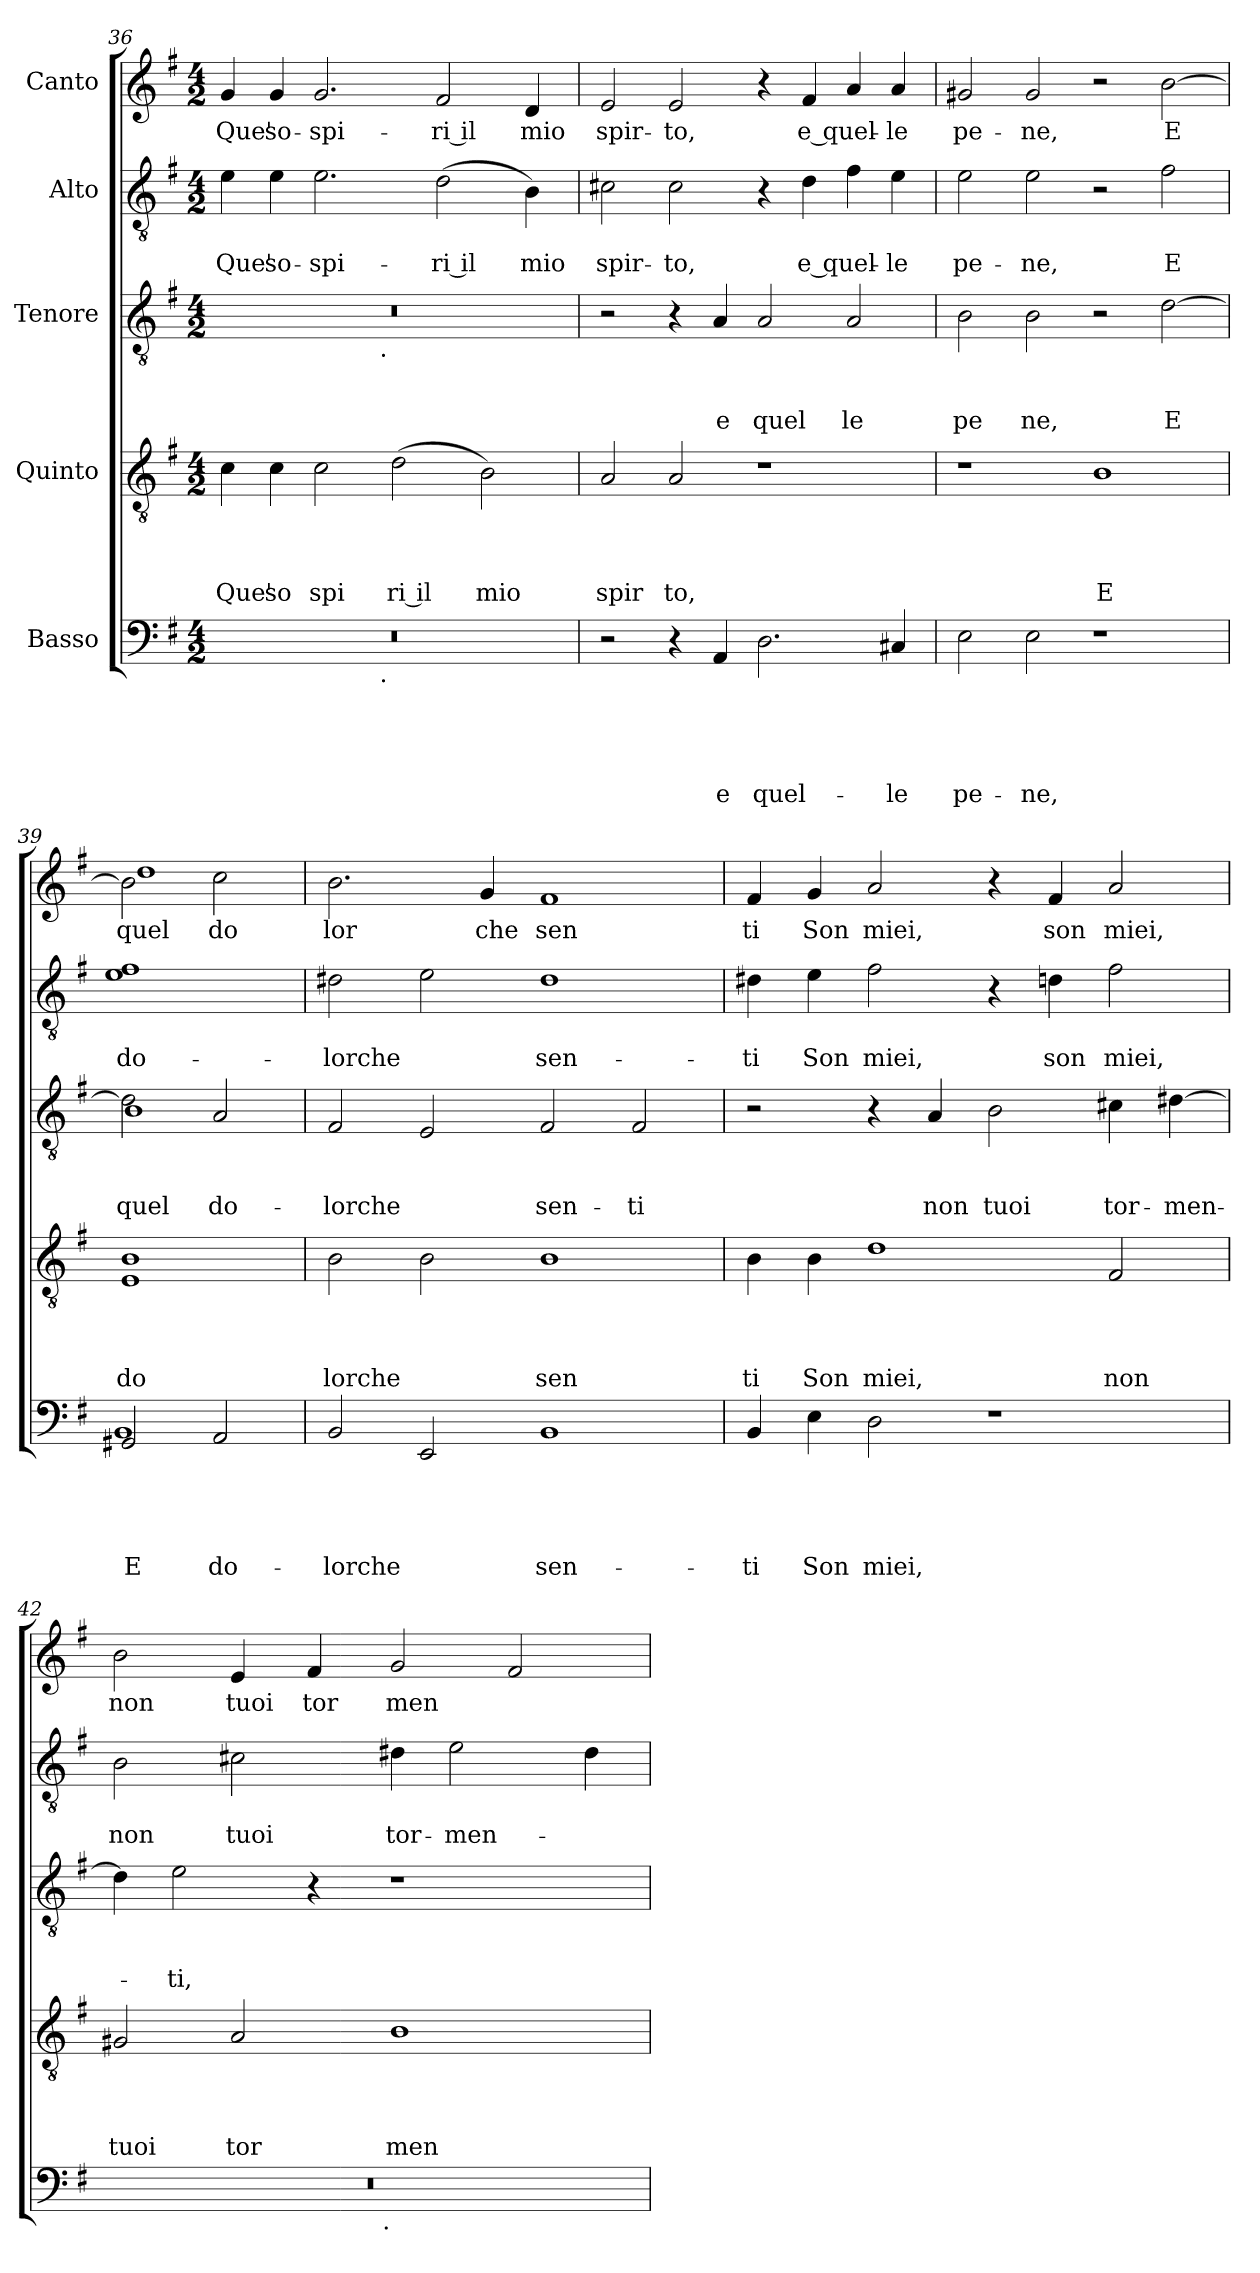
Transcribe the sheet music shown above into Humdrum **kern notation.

**kern	**text	**text	**text	**text	**text	**kern	**text	**text	**text	**text	**kern	**text	**text	**text	**kern	**text	**text	**kern	**text
*part5	*part5	*part5	*part5	*part5	*part5	*part4	*part4	*part4	*part4	*part4	*part3	*part3	*part3	*part3	*part2	*part2	*part2	*part1	*part1
*staff5	*staff5	*staff5	*staff5	*staff5	*staff5	*staff4	*staff4	*staff4	*staff4	*staff4	*staff3	*staff3	*staff3	*staff3	*staff2	*staff2	*staff2	*staff1	*staff1
*I"Basso	*	*	*	*	*	*I"Quinto	*	*	*	*	*I"Tenore	*	*	*	*I"Alto	*	*	*I"Canto	*
*clefF4	*	*	*	*	*	*clefGv2	*	*	*	*	*clefGv2	*	*	*	*clefGv2	*	*	*clefG2	*
*k[f#]	*	*	*	*	*	*k[f#]	*	*	*	*	*k[f#]	*	*	*	*k[f#]	*	*	*k[f#]	*
*G:	*	*	*	*	*	*G:	*	*	*	*	*G:	*	*	*	*G:	*	*	*G:	*
*M4/2	*	*	*	*	*	*M4/2	*	*	*	*	*M4/2	*	*	*	*M4/2	*	*	*M4/2	*
=36	=36	=36	=36	=36	=36	=36	=36	=36	=36	=36	=36	=36	=36	=36	=36	=36	=36	=36	=36
!	!	!	!	!	!	!	!	!	!	!LO:LY:b	!	!	!	!	!	!	!LO:LY:b	!	!LO:LY:b
*^	*	*	*	*	*	*	*	*	*	*	*^	*	*	*	*	*	*	*	*
0r	2ryy	.	.	.	.	.	4c\	.	.	.	Que'	0r	2ryy	.	.	.	4e\	.	Que'	4g/	Que'
!	!	!	!	!	!	!	!	!	!	!	!LO:LY:b	!	!	!	!	!	!	!	!LO:LY:b	!	!LO:LY:b
.	.	.	.	.	.	.	4c\	.	.	.	so	.	.	.	.	.	4e\	.	so-	4g/	so-
!	!	!	!	!	!	!	!	!	!	!	!LO:LY:b	!	!	!	!	!	!	!	!LO:LY:b	!	!LO:LY:b
.	4...ryy	.	.	.	.	.	2c\	.	.	.	spi	.	4...ryy	.	.	.	2.e\	.	-spi-	2.g/	-spi-
!	!	!	!	!	!	!	!	!	!	!	!	!	!LO:TX:b:t=.	!	!	!	!	!	!	!	!
!	!LO:TX:b:t=.	!	!	!	!	!	!	!	!	!	!	!	!	!	!	!	!	!	!	!	!
.	1ryy	.	.	.	.	.	.	.	.	.	.	.	1ryy	.	.	.	.	.	.	.	.
!	!	!	!	!	!	!	!	!	!	!	!LO:LY:b:rj	!	!	!	!	!	!	!	!	!	!
.	.	.	.	.	.	.	(<2d\	.	.	.	ri il	.	.	.	.	.	.	.	.	.	.
!	!	!	!	!	!	!	!	!	!	!	!	!	!	!	!	!	!	!	!LO:LY:b:rj	!	!LO:LY:b:rj
.	.	.	.	.	.	.	.	.	.	.	.	.	.	.	.	.	(<2d\	.	-ri il	2f#/	-ri il
!	!	!	!	!	!	!	!	!	!	!	!LO:LY:b	!	!	!	!	!	!	!	!	!	!
.	.	.	.	.	.	.	2B\)	.	.	.	mio	.	.	.	.	.	.	.	.	.	.
!	!	!	!	!	!	!	!	!	!	!	!	!	!	!	!	!	!	!	!LO:LY:b	!	!LO:LY:b
.	.	.	.	.	.	.	.	.	.	.	.	.	.	.	.	.	4B\)	.	mio	4d/	mio
.	32ryy	.	.	.	.	.	.	.	.	.	.	.	32ryy	.	.	.	.	.	.	.	.
=37	=37	=37	=37	=37	=37	=37	=37	=37	=37	=37	=37	=37	=37	=37	=37	=37	=37	=37	=37	=37	=37
!	!	!	!	!	!	!	!	!	!	!	!LO:LY:b	!	!	!	!	!	!	!	!LO:LY:b	!	!LO:LY:b
*v	*v	*	*	*	*	*	*	*	*	*	*	*v	*v	*	*	*	*	*	*	*	*
2r	.	.	.	.	.	2A/	.	.	.	spir	2r	.	.	.	2c#X\	.	spir-	2e/	spir-
!	!	!	!	!	!	!	!	!	!	!LO:LY:b	!	!	!	!	!	!	!LO:LY:b	!	!LO:LY:b
4r	.	.	.	.	.	2A/	.	.	.	to,	4r	.	.	.	2c#\	.	-to,	2e/	-to,
!	!	!	!	!	!LO:LY:b	!	!	!	!	!	!	!	!	!LO:LY:b	!	!	!	!	!
4AA/	.	.	.	.	e	.	.	.	.	.	4A/	.	.	e	.	.	.	.	.
!	!	!	!	!	!LO:LY:b	!	!	!	!	!	!	!	!	!LO:LY:b	!	!	!	!	!
2.D\	.	.	.	.	quel-	1r	.	.	.	.	2A/	.	.	quel	4r	.	.	4r	.
!	!	!	!	!	!	!	!	!	!	!	!	!	!	!	!	!	!LO:LY:b	!	!LO:LY:b
.	.	.	.	.	.	.	.	.	.	.	.	.	.	.	4d\	.	e quel-	4f#/	e quel-
!	!	!	!	!	!	!	!	!	!	!	!	!	!	!LO:LY:b	!	!	!	!	!
.	.	.	.	.	.	.	.	.	.	.	2A/	.	.	le	4f#\	.	.	4a/	.
!	!	!	!	!	!LO:LY:b	!	!	!	!	!	!	!	!	!	!	!	!LO:LY:b	!	!LO:LY:b
4C#X/	.	.	.	.	-le	.	.	.	.	.	.	.	.	.	4e\	.	-le	4a/	-le
=38	=38	=38	=38	=38	=38	=38	=38	=38	=38	=38	=38	=38	=38	=38	=38	=38	=38	=38	=38
!	!	!	!	!	!LO:LY:b	!	!	!	!	!	!	!	!	!LO:LY:b	!	!	!LO:LY:b	!	!LO:LY:b
2E\	.	.	.	.	pe-	1r	.	.	.	.	2B\	.	.	pe	2e\	.	pe-	2g#X/	pe-
!	!	!	!	!	!LO:LY:b	!	!	!	!	!	!	!	!	!LO:LY:b	!	!	!LO:LY:b	!	!LO:LY:b
2E\	.	.	.	.	-ne,	.	.	.	.	.	2B\	.	.	ne,	2e\	.	-ne,	2g#/	-ne,
!	!	!	!	!	!	!	!	!	!	!LO:LY:b	!	!	!	!	!	!	!	!	!
1r	.	.	.	.	.	1B	.	.	.	E	2r	.	.	.	2r	.	.	2r	.
!	!	!	!	!	!	!	!	!	!	!	!	!	!	!LO:LY:b	!	!	!LO:LY:b	!	!LO:LY:b
.	.	.	.	.	.	.	.	.	.	.	[>2d\	.	.	E	2f#\	.	E	[>2b\	E
!!LO:PB:g=z
=39	=39	=39	=39	=39	=39	=39	=39	=39	=39	=39	=39	=39	=39	=39	=39	=39	=39	=39	=39
!	!	!	!	!	!LO:LY:b	!	!	!	!	!	!	!	!	!	!	!	!	!	!
*^	*	*	*	*	*	*	*	*	*	*	*	*	*	*	*	*	*	*	*
!	!	!	!	!	!	!LO:LY:b	!	!	!	!	!LO:LY:b	!	!	!	!LO:LY:b	!	!	!LO:LY:b	!	!LO:LY:b
*	*	*	*	*	*	*	*	*	*	*	*	*^	*	*	*	*	*	*	*^	*
2GG#X/	1BB	.	.	.	.	-E	1E 1B	.	.	.	do	2d\]	1B	.	.	-quel	1e 1f#	.	do-	2b\]	1dd	quel
!	!	!	!	!	!	!LO:LY:b	!	!	!	!	!	!	!	!	!	!LO:LY:b	!	!	!	!	!	!LO:LY:b
2AA/	.	.	.	.	.	do-	.	.	.	.	.	2A/	.	.	.	do-	.	.	.	2cc\	.	do
*v	*v	*	*	*	*	*	*	*	*	*	*	*v	*v	*	*	*	*	*	*	*v	*v	*
=40	=40	=40	=40	=40	=40	=40	=40	=40	=40	=40	=40	=40	=40	=40	=40	=40	=40	=40	=40
!	!	!	!	!	!LO:LY:b	!	!	!	!	!LO:LY:b	!	!	!	!LO:LY:b	!	!	!LO:LY:b	!	!LO:LY:b
2BB/	.	.	.	.	lorche	2B\	.	.	.	lorche	2F#/	.	.	lorche	2d#X\	.	-lorche	2.b\	lor
2EE/	.	.	.	.	.	2B\	.	.	.	.	2E/	.	.	.	2e\	.	.	.	.
!	!	!	!	!	!	!	!	!	!	!	!	!	!	!	!	!	!	!	!LO:LY:b
.	.	.	.	.	.	.	.	.	.	.	.	.	.	.	.	.	.	4g/	che
!	!	!	!	!	!LO:LY:b	!	!	!	!	!LO:LY:b	!	!	!	!LO:LY:b	!	!	!LO:LY:b	!	!LO:LY:b
1BB	.	.	.	.	sen-	1B	.	.	.	sen	2F#/	.	.	sen-	1d#	.	sen-	1f#	sen
!	!	!	!	!	!	!	!	!	!	!	!	!	!	!LO:LY:b	!	!	!	!	!
.	.	.	.	.	.	.	.	.	.	.	2F#/	.	.	-ti	.	.	.	.	.
=41	=41	=41	=41	=41	=41	=41	=41	=41	=41	=41	=41	=41	=41	=41	=41	=41	=41	=41	=41
!	!	!	!	!	!LO:LY:b	!	!	!	!	!LO:LY:b	!	!	!	!	!	!	!LO:LY:b	!	!LO:LY:b
4BB/	.	.	.	.	-ti	4B\	.	.	.	ti	2r	.	.	.	4d#X\	.	-ti	4f#/	ti
!	!	!	!	!	!LO:LY:b	!	!	!	!	!LO:LY:b	!	!	!	!	!	!	!LO:LY:b	!	!LO:LY:b
4E\	.	.	.	.	Son	4B\	.	.	.	Son	.	.	.	.	4e\	.	Son	4g/	Son
!	!	!	!	!	!LO:LY:b	!	!	!	!	!LO:LY:b	!	!	!	!	!	!	!LO:LY:b	!	!LO:LY:b
2D\	.	.	.	.	miei,	1d	.	.	.	miei,	4r	.	.	.	2f#\	.	miei,	2a/	miei,
!	!	!	!	!	!	!	!	!	!	!	!	!	!	!LO:LY:b	!	!	!	!	!
.	.	.	.	.	.	.	.	.	.	.	4A/	.	.	non	.	.	.	.	.
!	!	!	!	!	!	!	!	!	!	!	!	!	!	!LO:LY:b	!	!	!	!	!
1r	.	.	.	.	.	.	.	.	.	.	2B\	.	.	tuoi	4r	.	.	4r	.
!	!	!	!	!	!	!	!	!	!	!	!	!	!	!	!	!	!LO:LY:b	!	!LO:LY:b
.	.	.	.	.	.	.	.	.	.	.	.	.	.	.	4dn\	.	son	4f#/	son
!	!	!	!	!	!	!	!	!	!	!LO:LY:b	!	!	!	!LO:LY:b	!	!	!LO:LY:b	!	!LO:LY:b
.	.	.	.	.	.	2F#/	.	.	.	non	4c#X\	.	.	tor-	2f#\	.	miei,	2a/	miei,
!	!	!	!	!	!	!	!	!	!	!	!	!	!	!LO:LY:b	!	!	!	!	!
.	.	.	.	.	.	.	.	.	.	.	[>4d#X\	.	.	-men-	.	.	.	.	.
=42	=42	=42	=42	=42	=42	=42	=42	=42	=42	=42	=42	=42	=42	=42	=42	=42	=42	=42	=42
!	!	!	!	!	!	!	!	!	!	!LO:LY:b	!	!	!	!	!	!	!LO:LY:b	!	!LO:LY:b
*^	*	*	*	*	*	*	*	*	*	*	*	*	*	*	*	*	*	*	*
0r	3%2ryy	.	.	.	.	.	2G#X/	.	.	.	tuoi	4d#\]	.	.	.	2B\	.	non	2b\	non
!	!	!	!	!	!	!	!	!	!	!	!	!	!	!	!LO:LY:b	!	!	!	!	!
.	.	.	.	.	.	.	.	.	.	.	.	2e\	.	.	-ti,	.	.	.	.	.
!	!	!	!	!	!	!	!	!	!	!	!LO:LY:b	!	!	!	!	!	!	!LO:LY:b	!	!LO:LY:b
.	.	.	.	.	.	.	2A/	.	.	.	tor	.	.	.	.	2c#X\	.	tuoi	4e/	tuoi
.	6ryy	.	.	.	.	.	.	.	.	.	.	.	.	.	.	.	.	.	.	.
!	!	!	!	!	!	!	!	!	!	!	!	!	!	!	!	!	!	!	!	!LO:LY:b
.	.	.	.	.	.	.	.	.	.	.	.	4r	.	.	.	.	.	.	4f#/	tor
.	12...ryy	.	.	.	.	.	.	.	.	.	.	.	.	.	.	.	.	.	.	.
!	!LO:TX:b:t=.	!	!	!	!	!	!	!	!	!	!	!	!	!	!	!	!	!	!	!
.	3%2ryy	.	.	.	.	.	.	.	.	.	.	.	.	.	.	.	.	.	.	.
!	!	!	!	!	!	!	!	!	!	!	!LO:LY:b	!	!	!	!	!	!	!LO:LY:b	!	!LO:LY:b
.	.	.	.	.	.	.	1B	.	.	.	men	1r	.	.	.	4d#X\	.	tor-	2g/	men
!	!	!	!	!	!	!	!	!	!	!	!	!	!	!	!	!	!	!LO:LY:b	!	!
.	.	.	.	.	.	.	.	.	.	.	.	.	.	.	.	2e\	.	-men-	.	.
.	.	.	.	.	.	.	.	.	.	.	.	.	.	.	.	.	.	.	2f#/	.
.	3ryy	.	.	.	.	.	.	.	.	.	.	.	.	.	.	.	.	.	.	.
.	.	.	.	.	.	.	.	.	.	.	.	.	.	.	.	4d#\	.	.	.	.
.	96ryy	.	.	.	.	.	.	.	.	.	.	.	.	.	.	.	.	.	.	.
*v	*v	*	*	*	*	*	*	*	*	*	*	*	*	*	*	*	*	*	*	*
=	=	=	=	=	=	=	=	=	=	=	=	=	=	=	=	=	=	=	=
*-	*-	*-	*-	*-	*-	*-	*-	*-	*-	*-	*-	*-	*-	*-	*-	*-	*-	*-	*-
